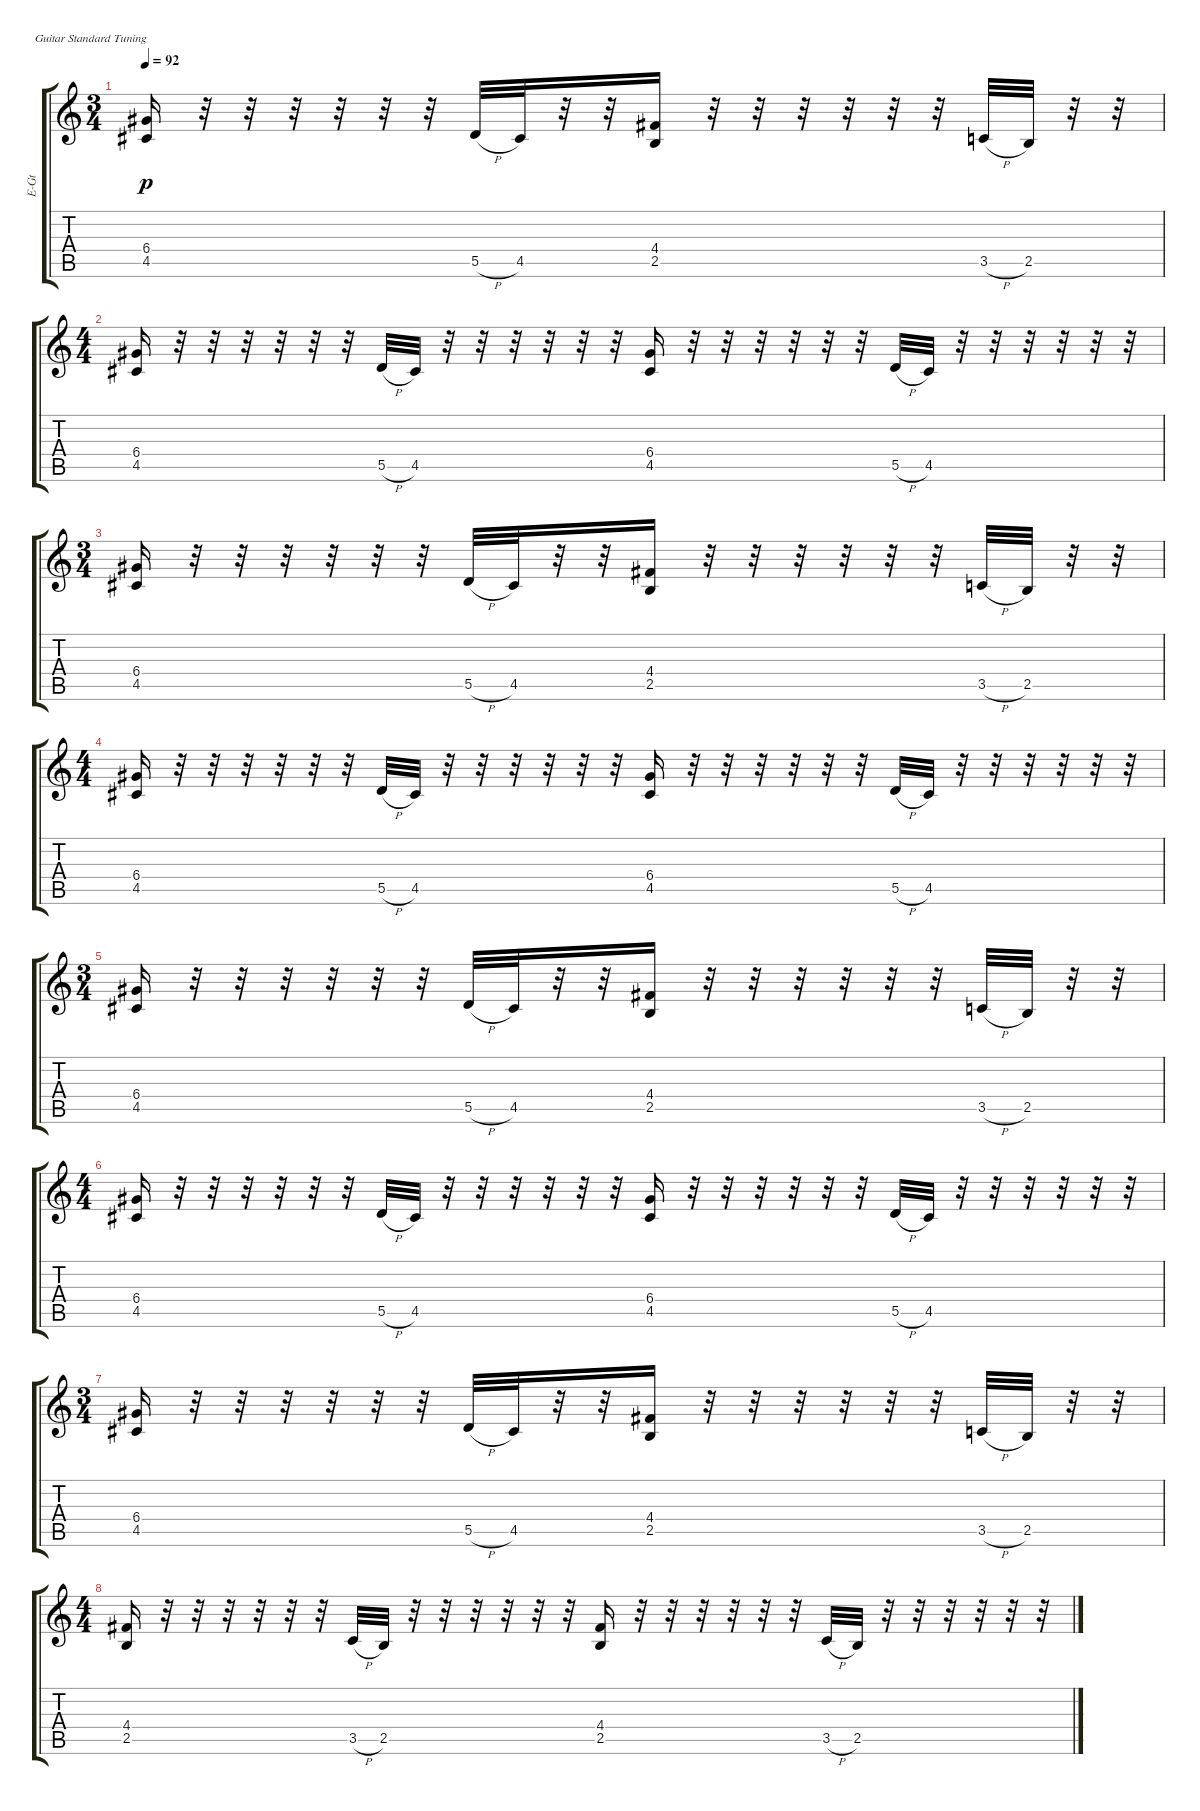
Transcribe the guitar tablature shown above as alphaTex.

\track ("Rhythm chord doubling" "E-Gt") {instrument distortionguitar}
\staff {score tabs}
\tuning (E4 B3 G3 D3 A2 E2)
\ts (3 4)
\beaming (8 2 2 2)
\tempo 92
\clef g2
\ks c
(6.4 4.5).16{dy p} r.32 r.32 r.32 r.32 r.32 r.32 5.5{h}.32 4.5.32 r.32 r.32 (4.4 2.5).16 r.32 r.32 r.32 r.32 r.32 r.32 3.5{h}.32 2.5.32 r.32 r.32 |
\ts (4 4)
\beaming (8 2 2 2 2)
(6.4 4.5).16 r.32 r.32 r.32 r.32 r.32 r.32 5.5{h}.32 4.5.32 r.32 r.32 r.32 r.32 r.32 r.32 (6.4 4.5).16 r.32 r.32 r.32 r.32 r.32 r.32 5.5{h}.32 4.5.32 r.32 r.32 r.32 r.32 r.32 r.32 |
\ts (3 4)
\beaming (8 2 2 2)
(6.4 4.5).16 r.32 r.32 r.32 r.32 r.32 r.32 5.5{h}.32 4.5.32 r.32 r.32 (4.4 2.5).16 r.32 r.32 r.32 r.32 r.32 r.32 3.5{h}.32 2.5.32 r.32 r.32 |
\ts (4 4)
\beaming (8 2 2 2 2)
(6.4 4.5).16 r.32 r.32 r.32 r.32 r.32 r.32 5.5{h}.32 4.5.32 r.32 r.32 r.32 r.32 r.32 r.32 (6.4 4.5).16 r.32 r.32 r.32 r.32 r.32 r.32 5.5{h}.32 4.5.32 r.32 r.32 r.32 r.32 r.32 r.32 |
\ts (3 4)
\beaming (8 2 2 2)
(6.4 4.5).16 r.32 r.32 r.32 r.32 r.32 r.32 5.5{h}.32 4.5.32 r.32 r.32 (4.4 2.5).16 r.32 r.32 r.32 r.32 r.32 r.32 3.5{h}.32 2.5.32 r.32 r.32 |
\ts (4 4)
\beaming (8 2 2 2 2)
(6.4 4.5).16 r.32 r.32 r.32 r.32 r.32 r.32 5.5{h}.32 4.5.32 r.32 r.32 r.32 r.32 r.32 r.32 (6.4 4.5).16 r.32 r.32 r.32 r.32 r.32 r.32 5.5{h}.32 4.5.32 r.32 r.32 r.32 r.32 r.32 r.32 |
\ts (3 4)
\beaming (8 2 2 2)
(6.4 4.5).16 r.32 r.32 r.32 r.32 r.32 r.32 5.5{h}.32 4.5.32 r.32 r.32 (4.4 2.5).16 r.32 r.32 r.32 r.32 r.32 r.32 3.5{h}.32 2.5.32 r.32 r.32 |
\ts (4 4)
\beaming (8 2 2 2 2)
(4.4 2.5).16 r.32 r.32 r.32 r.32 r.32 r.32 3.5{h}.32 2.5.32 r.32 r.32 r.32 r.32 r.32 r.32 (4.4 2.5).16 r.32 r.32 r.32 r.32 r.32 r.32 3.5{h}.32 2.5.32 r.32 r.32 r.32 r.32 r.32 r.32
